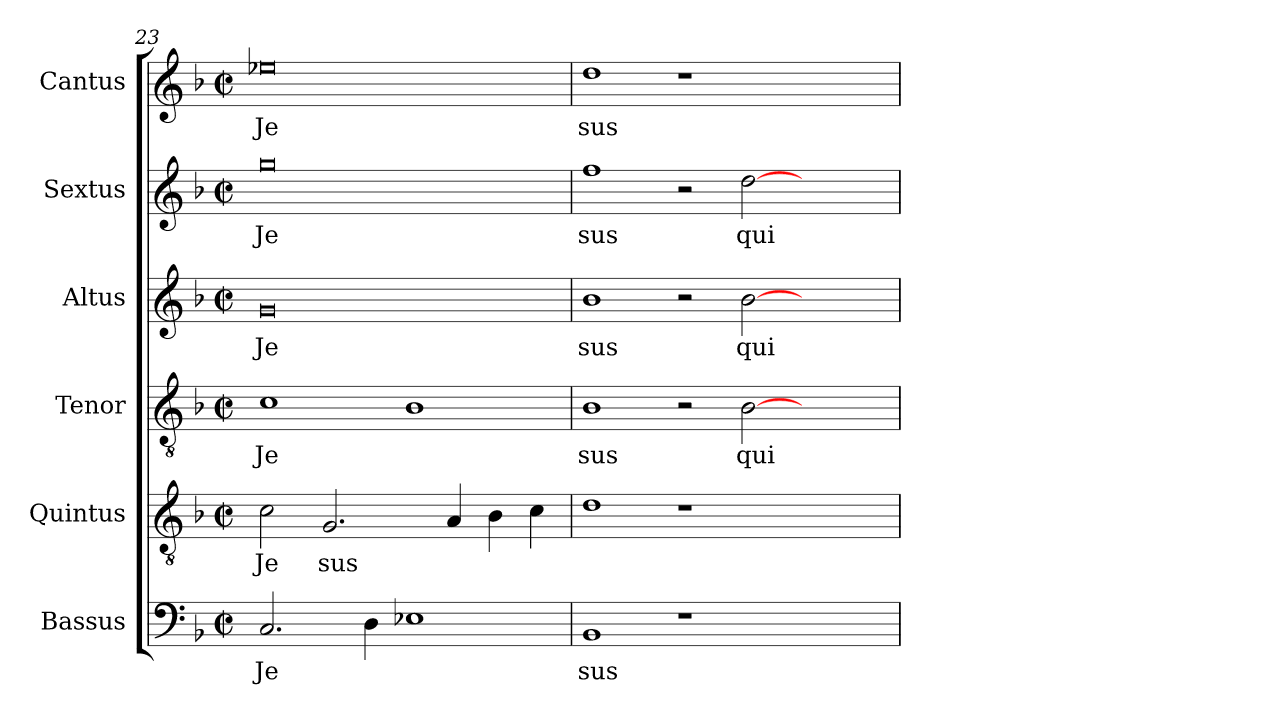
**kern	**text	**kern	**text	**kern	**text	**kern	**text	**kern	**text	**kern	**text
*part6	*part6	*part5	*part5	*part4	*part4	*part3	*part3	*part2	*part2	*part1	*part1
*staff6	*staff6	*staff5	*staff5	*staff4	*staff4	*staff3	*staff3	*staff2	*staff2	*staff1	*staff1
*I"Bassus	*	*I"Quintus	*	*I"Tenor	*	*I"Altus	*	*I"Sextus	*	*I"Cantus	*
*clefF4	*	*clefGv2	*	*clefGv2	*	*clefG2	*	*clefG2	*	*clefG2	*
*k[b-]	*	*k[b-]	*	*k[b-]	*	*k[b-]	*	*k[b-]	*	*k[b-]	*
*F:	*	*F:	*	*F:	*	*F:	*	*F:	*	*F:	*
*M2/2	*	*M2/2	*	*M2/2	*	*M2/2	*	*M2/2	*	*M2/2	*
*met(c|)	*	*met(c|)	*	*met(c|)	*	*met(c|)	*	*met(c|)	*	*met(c|)	*
=23	=23	=23	=23	=23	=23	=23	=23	=23	=23	=23	=23
!	!LO:LY:b:cj	!	!LO:LY:b:cj	!	!LO:LY:b:cj	!	!LO:LY:b:cj	!	!LO:LY:b:cj	!	!LO:LY:b:cj
2.C/	Je	2c\	Je	1c	Je	0g	Je	0gg	Je	0ee-X	Je
!	!	!	!LO:LY:b	!	!	!	!	!	!	!	!
.	.	2.G/	sus	.	.	.	.	.	.	.	.
4D\	.	.	.	.	.	.	.	.	.	.	.
1E-X	.	.	.	1B-	.	.	.	.	.	.	.
.	.	4A/	.	.	.	.	.	.	.	.	.
.	.	4B-\	.	.	.	.	.	.	.	.	.
.	.	4c\	.	.	.	.	.	.	.	.	.
=24	=24	=24	=24	=24	=24	=24	=24	=24	=24	=24	=24
!	!LO:LY:b:cj	!	!	!	!LO:LY:b:cj	!	!LO:LY:b:cj	!	!LO:LY:b:cj	!	!LO:LY:b:cj
1BB-	sus	1d	.	1B-	sus	1b-	sus	1ff	sus	1dd	sus
!LO:N:vis=1	!	!LO:N:vis=1	!	!	!	!	!	!	!	!LO:N:vis=1	!
0r	.	0r	.	2r	.	2r	.	2r	.	0r	.
!	!	!	!	!	!LO:LY:b	!	!LO:LY:b	!	!LO:LY:b	!	!
.	.	.	.	[>2B-\	qui	[>2b-\	qui	[>2dd\	qui	.	.
.	.	.	.	1ryy	.	1ryy	.	1ryy	.	.	.
=	=	=	=	=	=	=	=	=	=	=	=
*-	*-	*-	*-	*-	*-	*-	*-	*-	*-	*-	*-
